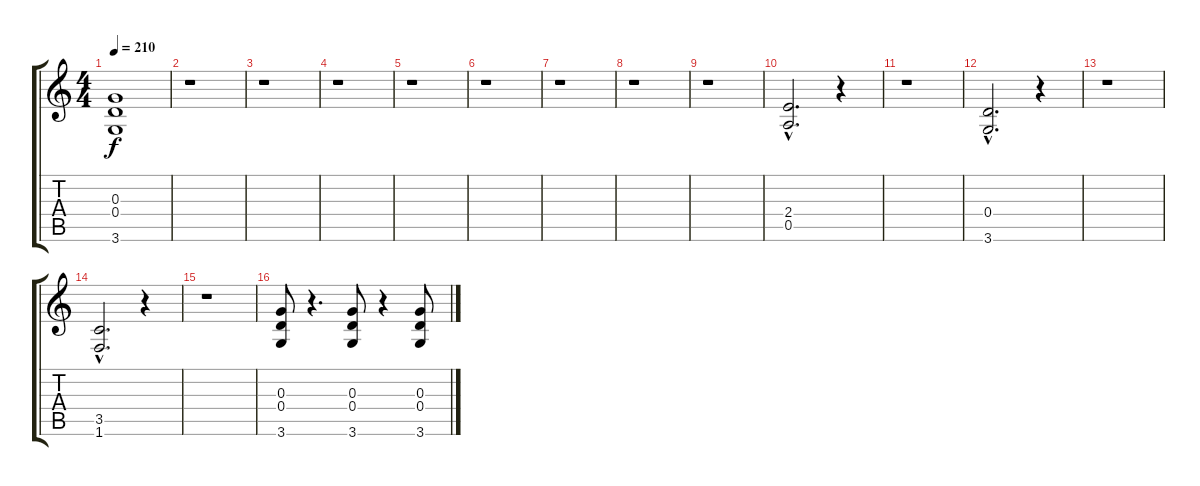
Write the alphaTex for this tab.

\track "" {instrument overdrivenguitar}
\staff {score tabs}
\tuning (E4 B3 G3 D3 A2 E2) {hide}
\ts (4 4)
\tempo 210
\clef g2
\ks c
(0.3{t} 0.4{t} 3.6{t}).1{dy f} |
r.1 |
r.1 |
r.1 |
r.1 |
r.1 |
r.1 |
r.1 |
r.1 |
(2.4{hac} 0.5{hac}).2{d} r.4 |
r.1 |
(0.4{hac} 3.6{hac}).2{d} r.4 |
r.1 |
(3.5{hac} 1.6{hac}).2{d} r.4 |
r.1 |
(0.3 0.4 3.6).8 r.4{d} (0.3 0.4 3.6).8 r.4 (0.3 0.4 3.6).8
